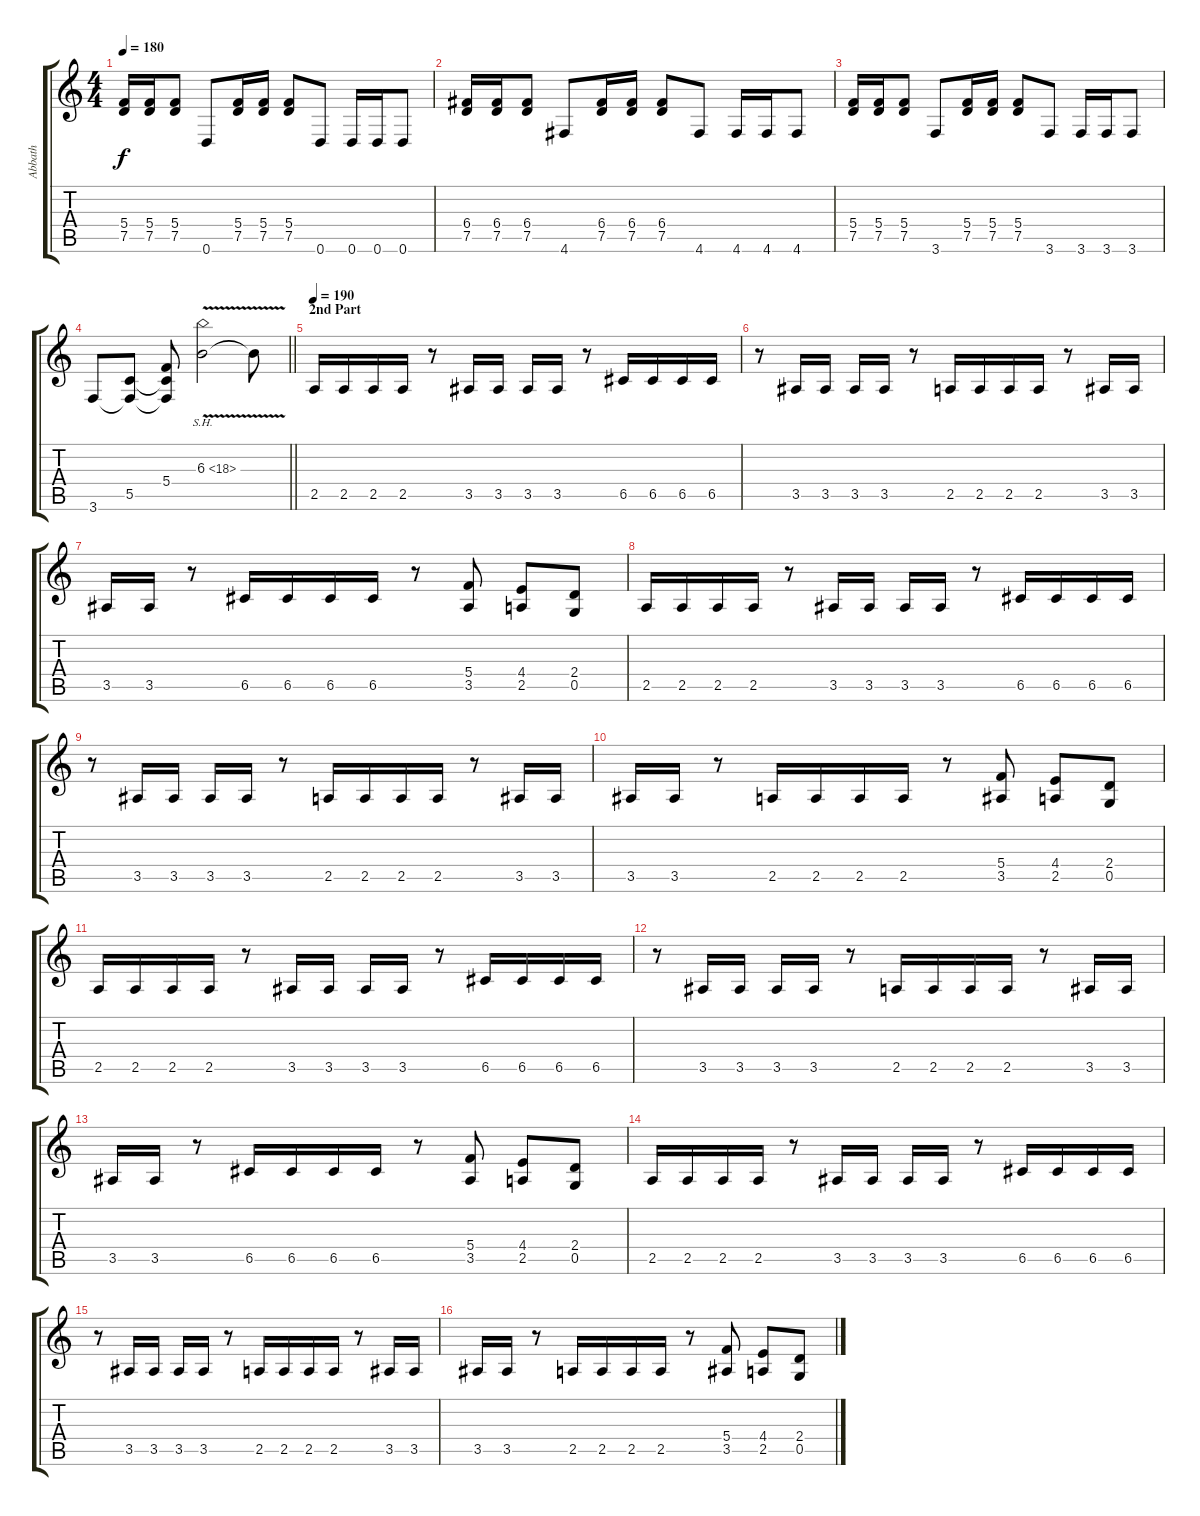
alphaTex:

\track ("Abbath" "Abbath") {instrument distortionguitar}
\staff {score tabs}
\tuning (D4 A3 F3 C3 G2 D2) {hide}
\ts (4 4)
\tempo 180
\clef g2
\ks c
(5.4 7.5).16{dy f} (5.4 7.5).16 (5.4 7.5).8 0.6.8 (5.4 7.5).16 (5.4 7.5).16 (5.4 7.5).8 0.6.8 0.6.16 0.6.16 0.6.8 |
(6.4 7.5).16 (6.4 7.5).16 (6.4 7.5).8 4.6.8 (6.4 7.5).16 (6.4 7.5).16 (6.4 7.5).8 4.6.8 4.6.16 4.6.16 4.6.8 |
(5.4 7.5).16 (5.4 7.5).16 (5.4 7.5).8 3.6.8 (5.4 7.5).16 (5.4 7.5).16 (5.4 7.5).8 3.6.8 3.6.16 3.6.16 3.6.8 |
\barLineRight lightlight
3.6.8 (5.5 3.6{t}).8 (5.4 5.5{t} 3.6{t}).8 6.3{sh 12 v}.2 6.3{t}.8 |
\section ("" "2nd Part")
\tempo 190
2.5.16 2.5.16 2.5.16 2.5.16 r.8 3.5.16 3.5.16 3.5.16 3.5.16 r.8 6.5.16 6.5.16 6.5.16 6.5.16 |
r.8 3.5.16 3.5.16 3.5.16 3.5.16 r.8 2.5.16 2.5.16 2.5.16 2.5.16 r.8 3.5.16 3.5.16 |
3.5.16 3.5.16 r.8 6.5.16 6.5.16 6.5.16 6.5.16 r.8 (5.4 3.5).8 (4.4 2.5).8 (2.4 0.5).8 |
2.5.16 2.5.16 2.5.16 2.5.16 r.8 3.5.16 3.5.16 3.5.16 3.5.16 r.8 6.5.16 6.5.16 6.5.16 6.5.16 |
r.8 3.5.16 3.5.16 3.5.16 3.5.16 r.8 2.5.16 2.5.16 2.5.16 2.5.16 r.8 3.5.16 3.5.16 |
3.5.16 3.5.16 r.8 2.5.16 2.5.16 2.5.16 2.5.16 r.8 (5.4 3.5).8 (4.4 2.5).8 (2.4 0.5).8 |
2.5.16 2.5.16 2.5.16 2.5.16 r.8 3.5.16 3.5.16 3.5.16 3.5.16 r.8 6.5.16 6.5.16 6.5.16 6.5.16 |
r.8 3.5.16 3.5.16 3.5.16 3.5.16 r.8 2.5.16 2.5.16 2.5.16 2.5.16 r.8 3.5.16 3.5.16 |
3.5.16 3.5.16 r.8 6.5.16 6.5.16 6.5.16 6.5.16 r.8 (5.4 3.5).8 (4.4 2.5).8 (2.4 0.5).8 |
2.5.16 2.5.16 2.5.16 2.5.16 r.8 3.5.16 3.5.16 3.5.16 3.5.16 r.8 6.5.16 6.5.16 6.5.16 6.5.16 |
r.8 3.5.16 3.5.16 3.5.16 3.5.16 r.8 2.5.16 2.5.16 2.5.16 2.5.16 r.8 3.5.16 3.5.16 |
3.5.16 3.5.16 r.8 2.5.16 2.5.16 2.5.16 2.5.16 r.8 (5.4 3.5).8 (4.4 2.5).8 (2.4 0.5).8
